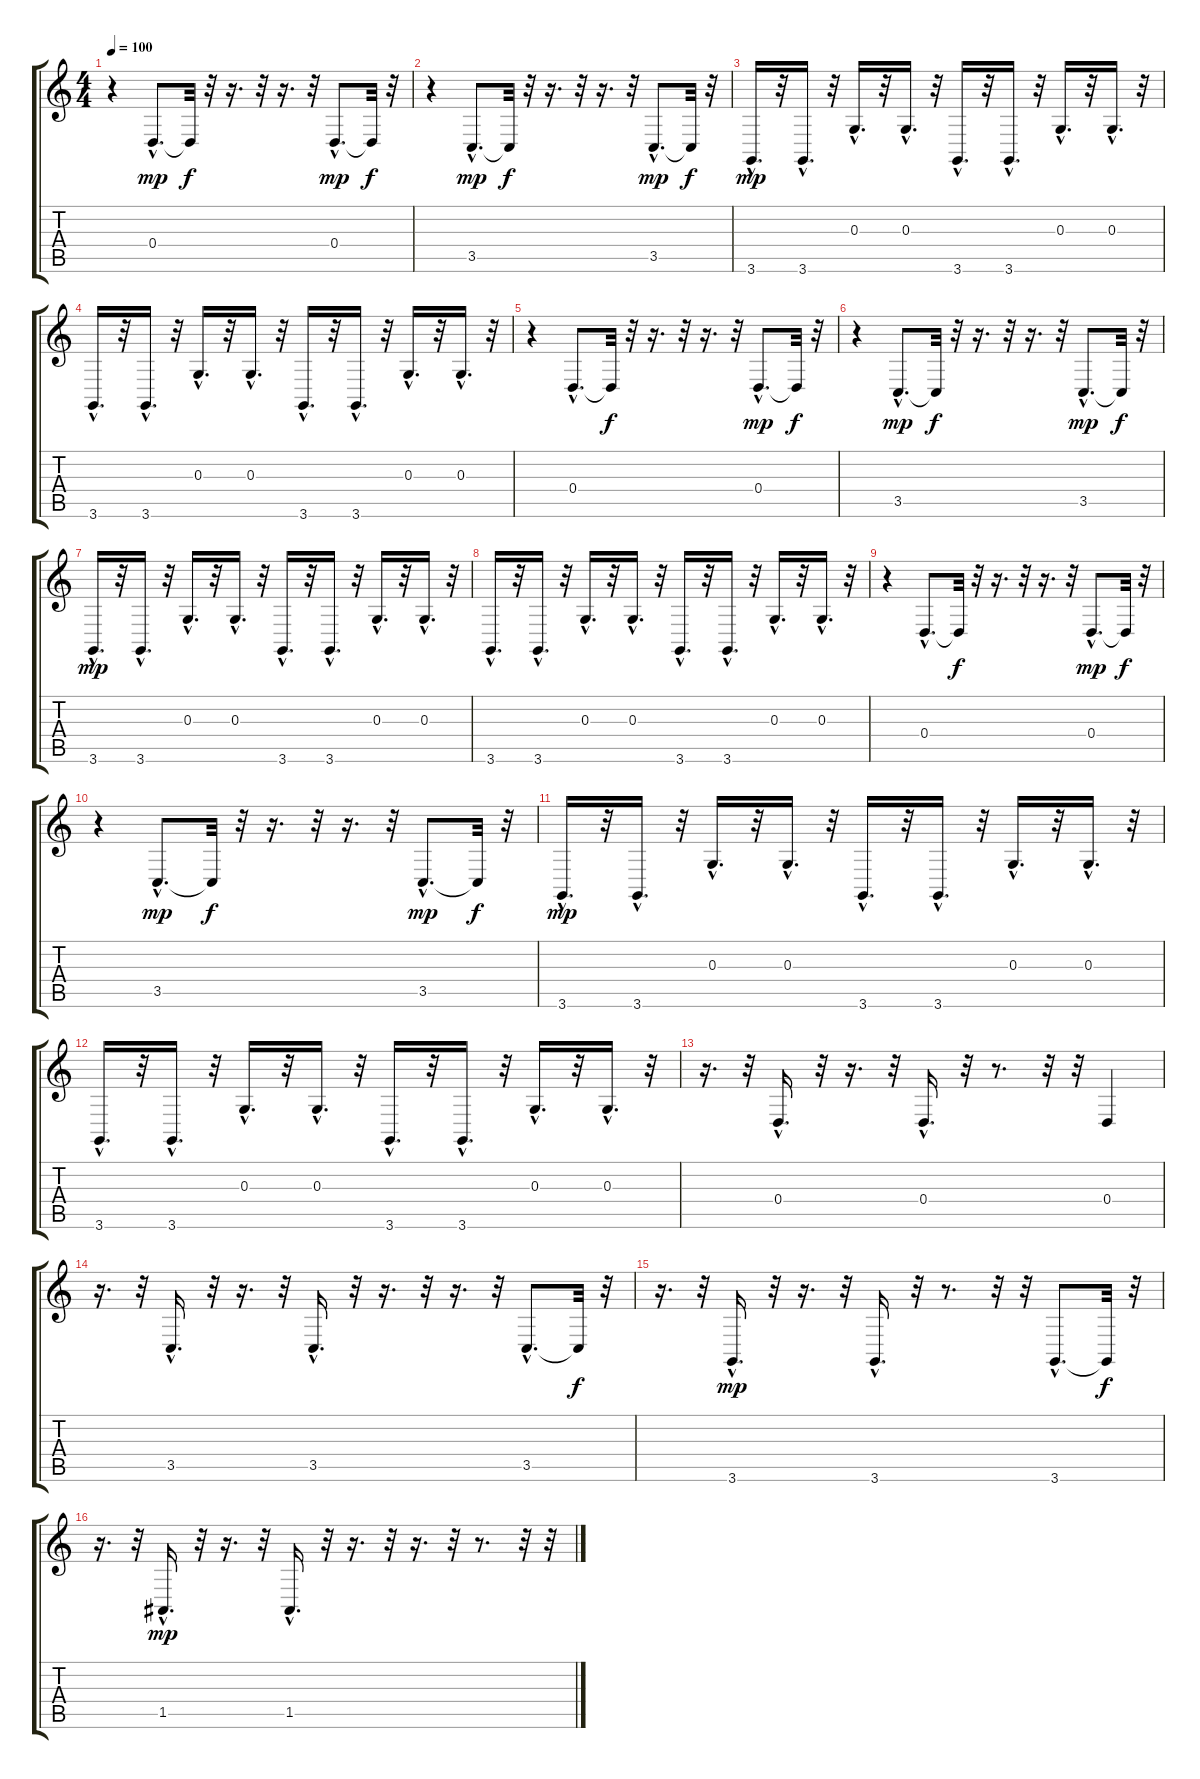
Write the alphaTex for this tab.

\track "" {instrument acousticgrandpiano}
\staff {score tabs}
\tuning (E4 B3 G3 D3 A2 E2) {hide}
\ts (4 4)
\tempo 100
\clef g2
\ks c
r.4{dy f} 0.4{hac}.8{d dy mp} 0.4{t}.32{dy f} r.32 r.16{d} r.32 r.16{d} r.32 0.4{hac}.8{d dy mp} 0.4{t}.32{dy f} r.32 |
r.4 3.5{hac}.8{d dy mp} 3.5{t}.32{dy f} r.32 r.16{d} r.32 r.16{d} r.32 3.5{hac}.8{d dy mp} 3.5{t}.32{dy f} r.32 |
3.6{hac}.16{d dy mp} r.32 3.6{hac}.16{d} r.32 0.3{hac}.16{d} r.32 0.3{hac}.16{d} r.32 3.6{hac}.16{d} r.32 3.6{hac}.16{d} r.32 0.3{hac}.16{d} r.32 0.3{hac}.16{d} r.32 |
3.6{hac}.16{d} r.32 3.6{hac}.16{d} r.32 0.3{hac}.16{d} r.32 0.3{hac}.16{d} r.32 3.6{hac}.16{d} r.32 3.6{hac}.16{d} r.32 0.3{hac}.16{d} r.32 0.3{hac}.16{d} r.32 |
r.4 0.4{hac}.8{d} 0.4{t}.32{dy f} r.32 r.16{d} r.32 r.16{d} r.32 0.4{hac}.8{d dy mp} 0.4{t}.32{dy f} r.32 |
r.4 3.5{hac}.8{d dy mp} 3.5{t}.32{dy f} r.32 r.16{d} r.32 r.16{d} r.32 3.5{hac}.8{d dy mp} 3.5{t}.32{dy f} r.32 |
3.6{hac}.16{d dy mp} r.32 3.6{hac}.16{d} r.32 0.3{hac}.16{d} r.32 0.3{hac}.16{d} r.32 3.6{hac}.16{d} r.32 3.6{hac}.16{d} r.32 0.3{hac}.16{d} r.32 0.3{hac}.16{d} r.32 |
3.6{hac}.16{d} r.32 3.6{hac}.16{d} r.32 0.3{hac}.16{d} r.32 0.3{hac}.16{d} r.32 3.6{hac}.16{d} r.32 3.6{hac}.16{d} r.32 0.3{hac}.16{d} r.32 0.3{hac}.16{d} r.32 |
r.4 0.4{hac}.8{d} 0.4{t}.32{dy f} r.32 r.16{d} r.32 r.16{d} r.32 0.4{hac}.8{d dy mp} 0.4{t}.32{dy f} r.32 |
r.4 3.5{hac}.8{d dy mp} 3.5{t}.32{dy f} r.32 r.16{d} r.32 r.16{d} r.32 3.5{hac}.8{d dy mp} 3.5{t}.32{dy f} r.32 |
3.6{hac}.16{d dy mp} r.32 3.6{hac}.16{d} r.32 0.3{hac}.16{d} r.32 0.3{hac}.16{d} r.32 3.6{hac}.16{d} r.32 3.6{hac}.16{d} r.32 0.3{hac}.16{d} r.32 0.3{hac}.16{d} r.32 |
3.6{hac}.16{d} r.32 3.6{hac}.16{d} r.32 0.3{hac}.16{d} r.32 0.3{hac}.16{d} r.32 3.6{hac}.16{d} r.32 3.6{hac}.16{d} r.32 0.3{hac}.16{d} r.32 0.3{hac}.16{d} r.32 |
r.16{d} r.32 0.4{hac}.16{d} r.32 r.16{d} r.32 0.4{hac}.16{d} r.32 r.8{d} r.32 r.32 0.4.4 |
r.16{d} r.32 3.5{hac}.16{d} r.32 r.16{d} r.32 3.5{hac}.16{d} r.32 r.16{d} r.32 r.16{d} r.32 3.5{hac}.8{d} 3.5{t}.32{dy f} r.32 |
r.16{d} r.32 3.6{hac}.16{d dy mp} r.32 r.16{d} r.32 3.6{hac}.16{d} r.32 r.8{d} r.32 r.32 3.6{hac}.8{d} 3.6{t}.32{dy f} r.32 |
r.16{d} r.32 1.5{hac}.16{d dy mp} r.32 r.16{d} r.32 1.5{hac}.16{d} r.32 r.16{d} r.32 r.16{d} r.32 r.8{d} r.32 r.32
